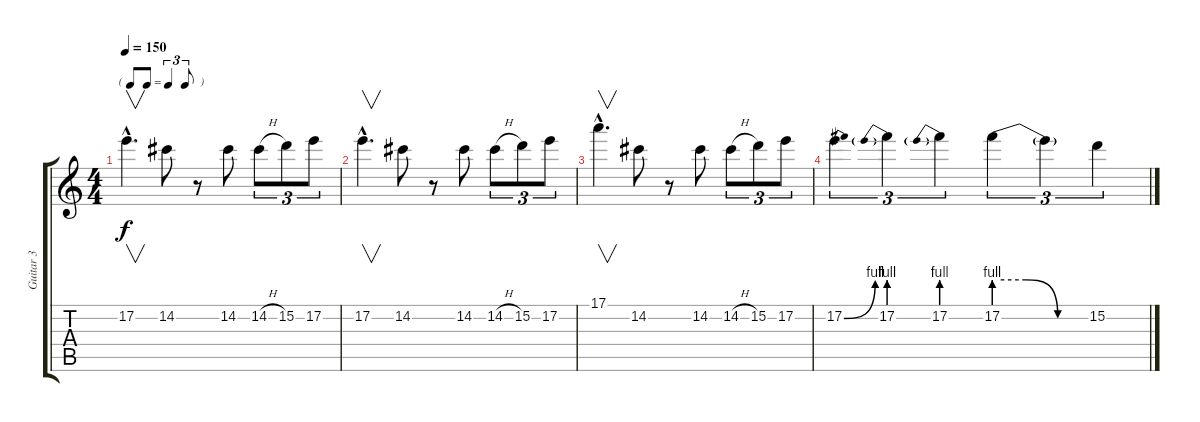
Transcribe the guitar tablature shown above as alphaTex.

\track ("Guitar 3" "Guitar 3") {instrument overdrivenguitar}
\staff {score tabs}
\tuning (E4 B3 G3 D3 A2 E2) {hide}
\ts (4 4)
\tf triplet8th
\tempo 150
\clef g2
\ks c
17.2{hac}.4{v d dy f} 14.2.8 r.8 14.2.8 14.2{h}.8{tu (3 2)} 15.2.8{tu (3 2)} 17.2.8{tu (3 2)} |
17.2{hac}.4{v d} 14.2.8 r.8 14.2.8 14.2{h}.8{tu (3 2)} 15.2.8{tu (3 2)} 17.2.8{tu (3 2)} |
17.1{hac}.4{v d volume 0} 14.2.8 r.8 14.2.8 14.2{h}.8{tu (3 2)} 15.2.8{tu (3 2)} 17.2.8{tu (3 2)} |
17.2{be (bend 0 0 60 4)}.4{tu (3 2)} 17.2{be (prebend 0 4 60 4)}.4{tu (3 2)} 17.2{be (prebend 0 4 60 4)}.4{tu (3 2)} 17.2{be (custom 0 4 20 4 40 0 60 0)}.4{tu (3 2)} 17.2{t}.4{tu (3 2)} 15.2.4{tu (3 2)}
